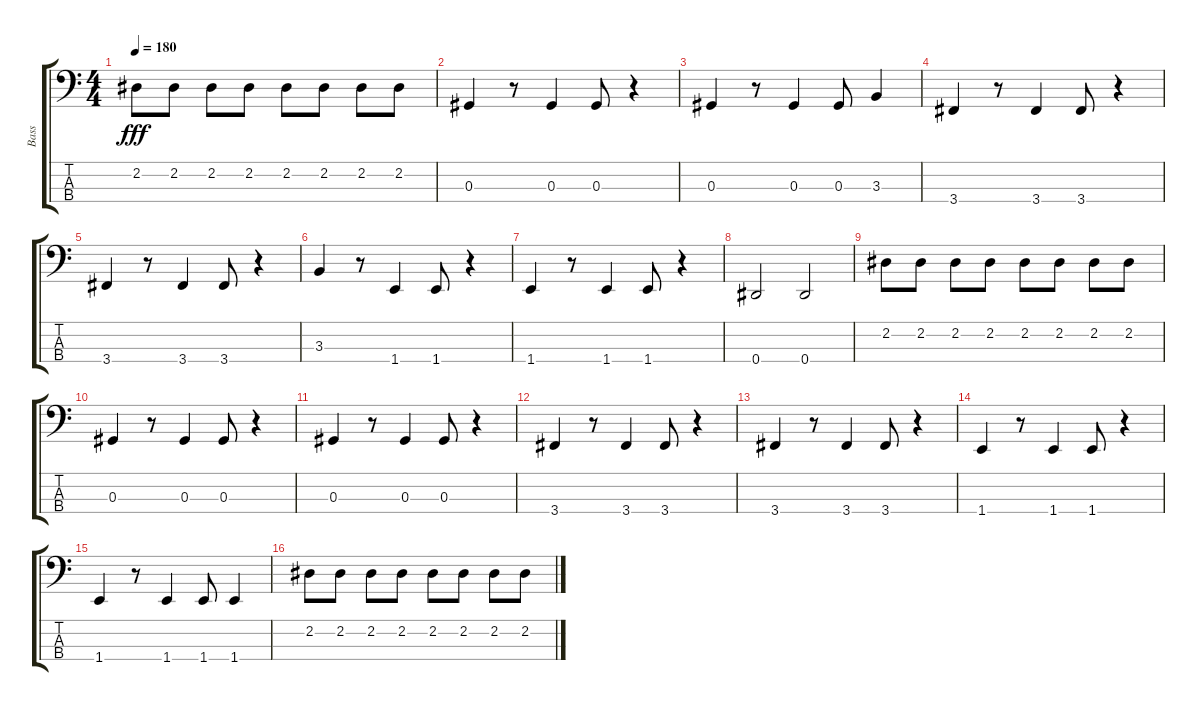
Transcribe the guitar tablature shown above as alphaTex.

\track ("Bass" "Bass") {instrument electricbassfinger}
\staff {score tabs}
\tuning (Gb2 Db2 Ab1 Eb1) {hide}
\ts (4 4)
\tempo 180
\clef f4
\ks c
2.2.8{dy fff} 2.2.8 2.2.8 2.2.8 2.2.8 2.2.8 2.2.8 2.2.8 |
0.3.4 r.8 0.3.4 0.3.8 r.4 |
0.3.4 r.8 0.3.4 0.3.8 3.3.4 |
3.4.4 r.8 3.4.4 3.4.8 r.4 |
3.4.4 r.8 3.4.4 3.4.8 r.4 |
3.3.4 r.8 1.4.4 1.4.8 r.4 |
1.4.4 r.8 1.4.4 1.4.8 r.4 |
0.4.2 0.4.2 |
2.2.8 2.2.8 2.2.8 2.2.8 2.2.8 2.2.8 2.2.8 2.2.8 |
0.3.4 r.8 0.3.4 0.3.8 r.4 |
0.3.4 r.8 0.3.4 0.3.8 r.4 |
3.4.4 r.8 3.4.4 3.4.8 r.4 |
3.4.4 r.8 3.4.4 3.4.8 r.4 |
1.4.4 r.8 1.4.4 1.4.8 r.4 |
1.4.4 r.8 1.4.4 1.4.8 1.4.4 |
2.2.8 2.2.8 2.2.8 2.2.8 2.2.8 2.2.8 2.2.8 2.2.8
